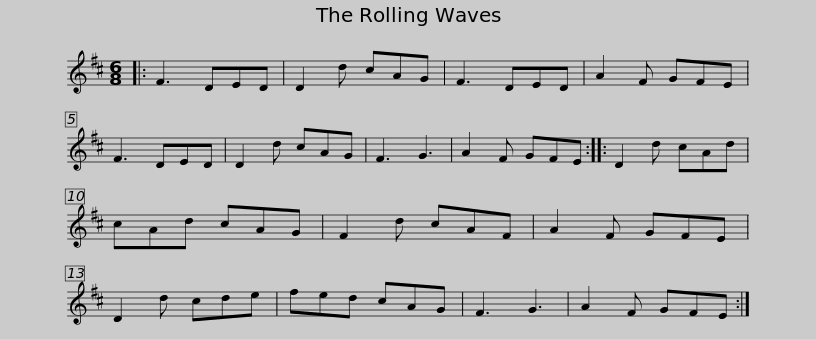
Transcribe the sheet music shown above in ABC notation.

X:1
L:1/8
M:6/8
I:linebreak $
K:D
V:1 treble
V:1
|: F3 DED | D2 d cAG | F3 DED | A2 F GFE | F3 DED | %5
 D2 d cAG | F3 G3 | A2 F GFE ::$ D2 d cAd | cAd cAG | %10
 F2 d cAF | A2 F GFE | D2 d cde | fed cAG | F3 G3 | %15
 A2 F GFE :| %16
